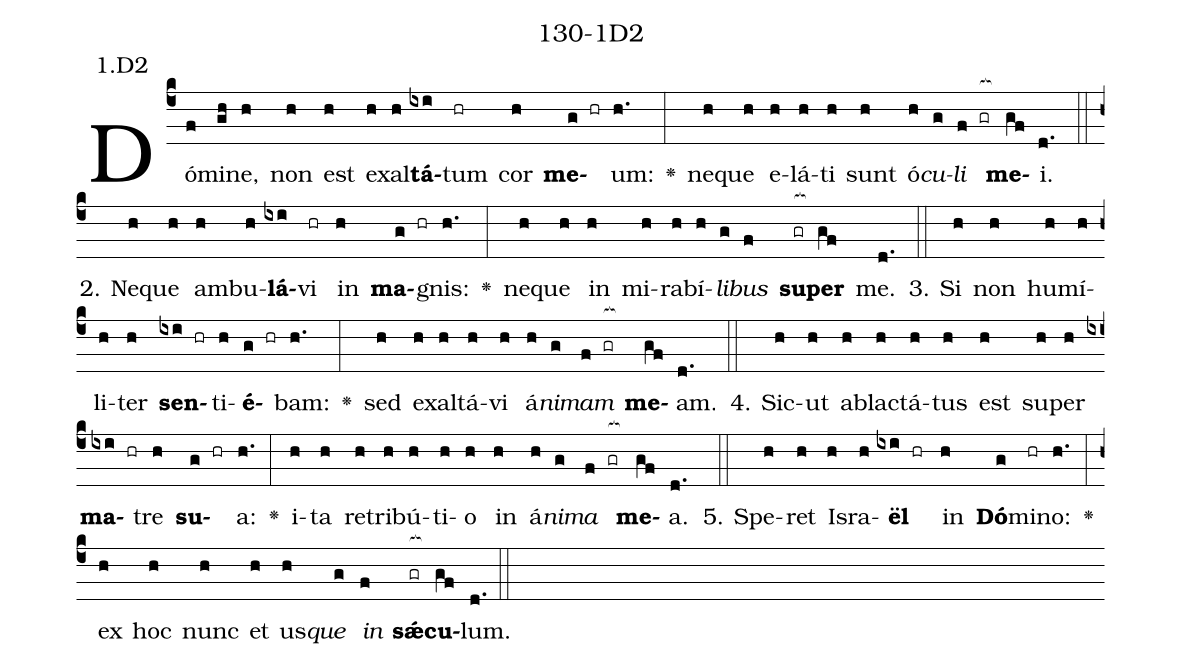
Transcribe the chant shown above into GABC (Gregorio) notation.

name: 130-1D2;
annotation: 1.D2;
%%
(c4)Dó(f)mi(gh)ne,(h) non(h) est(h) ex(h)al(h)<b>tá</b>(ixi)tum(hr) cor(h) <b>me</b>(g hr)um:(h.) <v>\greheightstar</v>(:) ne(h)que(h) e(h)lá(h)ti(h) sunt(h) ó(h)<i>cu</i>(g)<i>li</i>(f gr[ocb:1{]) <b>me</b>(gf[ocb:0}])i.(d.) (::)
2. Ne(h)que(h) am(h)bu(h)<b>lá</b>(ixi)vi(hr) in(h) <b>ma</b>(g hr)gnis:(h.) <v>\greheightstar</v>(:) ne(h)que(h) in(h) mi(h)ra(h)bí(h)<i>li</i>(g)<i>bus</i>(f) <b>su</b>(gr[ocb:1{])<b>per</b>(gf[ocb:0}]) me.(d.) (::)
3. Si(h) non(h) hu(h)mí(h)li(h)ter(h) <b>sen</b>(ixi hr)ti(h)<b>é</b>(g hr)bam:(h.) <v>\greheightstar</v>(:) sed(h) ex(h)al(h)tá(h)vi(h) á(h)<i>ni</i>(g)<i>mam</i>(f gr[ocb:1{]) <b>me</b>(gf[ocb:0}])am.(d.) (::)
4. Sic(h)ut(h) ab(h)lac(h)tá(h)tus(h) est(h) su(h)per(h) <b>ma</b>(ixi hr)tre(h) <b>su</b>(g hr)a:(h.) <v>\greheightstar</v>(:) i(h)ta(h) re(h)tri(h)bú(h)ti(h)o(h) in(h) á(h)<i>ni</i>(g)<i>ma</i>(f gr[ocb:1{]) <b>me</b>(gf[ocb:0}])a.(d.) (::)
5. Spe(h)ret(h) Is(h)ra(h)<b>ël</b>(ixi hr) in(h) <b>Dó</b>(g)mi(hr)no:(h.) <v>\greheightstar</v>(:) ex(h) hoc(h) nunc(h) et(h) us(h)<i>que</i>(g) <i>in</i>(f) <b>sǽ</b>(gr[ocb:1{])<b>cu</b>(gf[ocb:0}])lum.(d.) (::)
